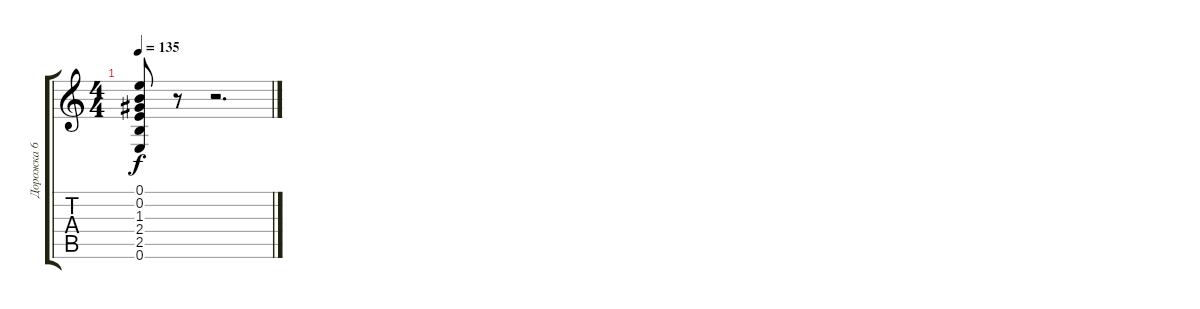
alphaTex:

\track ("Дорожка 6" "Дорожка 6") {instrument acousticguitarsteel}
\staff {score tabs}
\tuning (E4 B3 G3 D3 A2 E2) {hide}
\ts (4 4)
\tempo 135
\clef g2
\ks c
(0.1{t} 0.2{t} 1.3{t} 2.4{t} 2.5{t} 0.6{t}).8{dy f} r.8 r.2{d}
